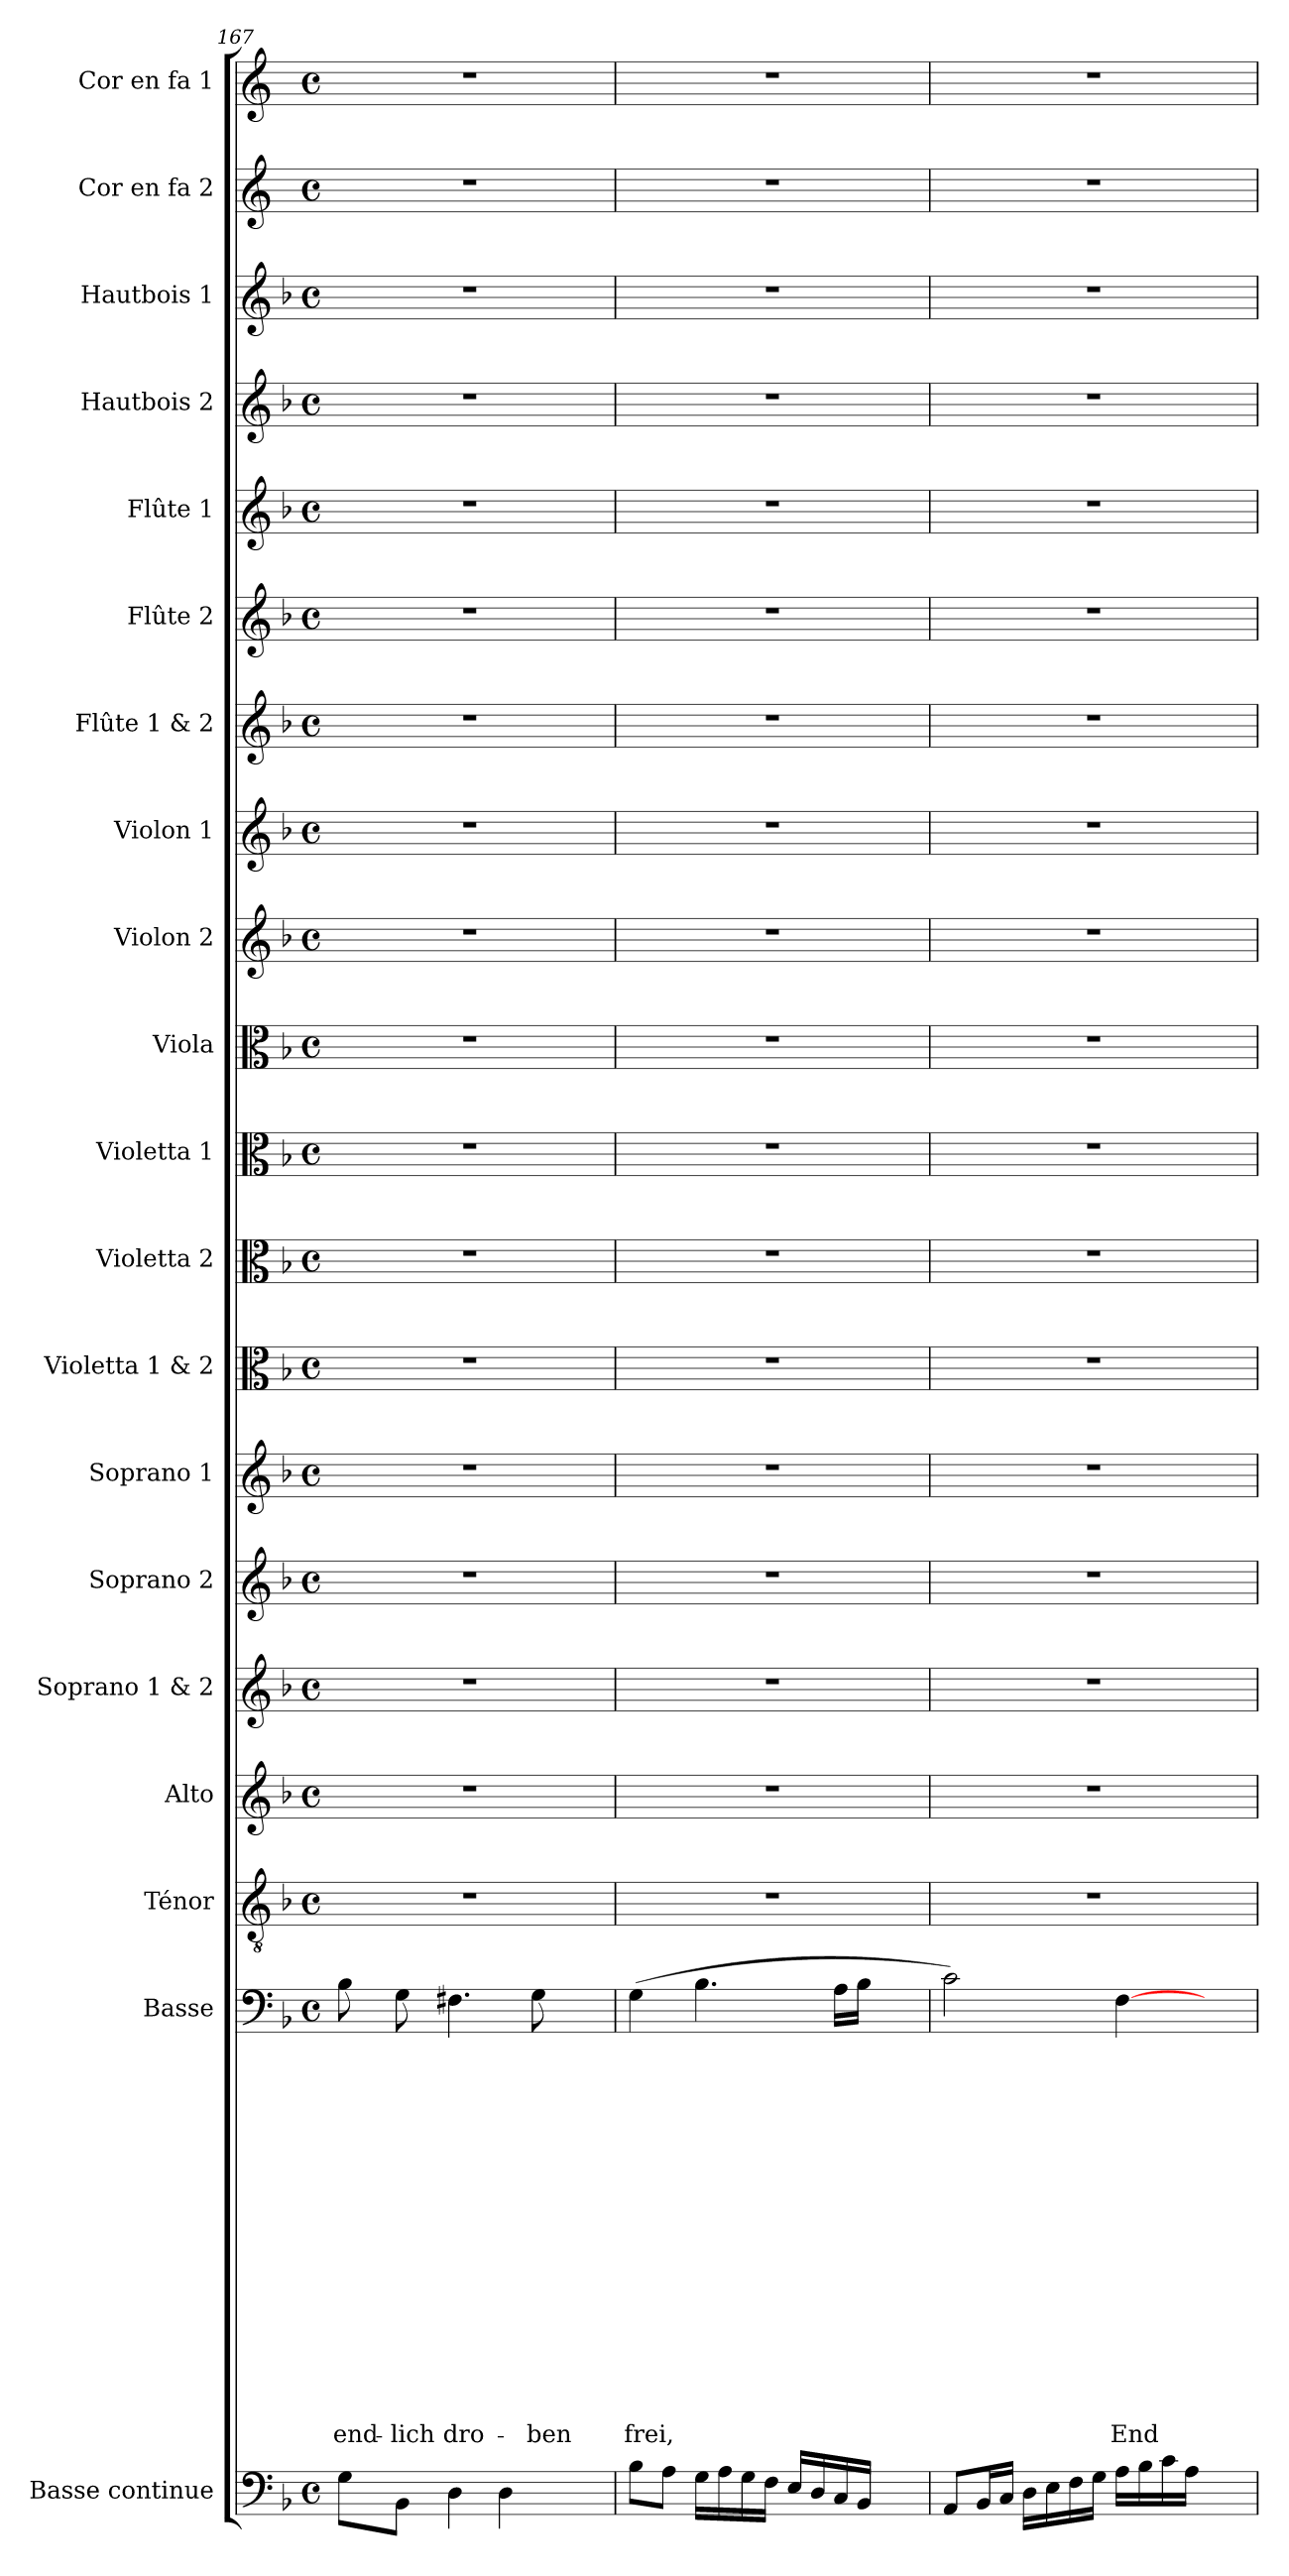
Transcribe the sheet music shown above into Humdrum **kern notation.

**kern	**kern	**text	**text	**text	**text	**text	**text	**text	**text	**text	**text	**text	**text	**text	**text	**text	**text	**text	**kern	**kern	**kern	**kern	**kern	**kern	**kern	**kern	**kern	**kern	**kern	**kern	**kern	**kern	**kern	**kern	**kern	**kern
*part20	*part19	*part19	*part19	*part19	*part19	*part19	*part19	*part19	*part19	*part19	*part19	*part19	*part19	*part19	*part19	*part19	*part19	*part19	*part18	*part17	*part16	*part15	*part14	*part13	*part12	*part11	*part10	*part9	*part8	*part7	*part6	*part5	*part4	*part3	*part2	*part1
*staff20	*staff19	*staff19	*staff19	*staff19	*staff19	*staff19	*staff19	*staff19	*staff19	*staff19	*staff19	*staff19	*staff19	*staff19	*staff19	*staff19	*staff19	*staff19	*staff18	*staff17	*staff16	*staff15	*staff14	*staff13	*staff12	*staff11	*staff10	*staff9	*staff8	*staff7	*staff6	*staff5	*staff4	*staff3	*staff2	*staff1
*I"Basse continue	*I"Basse	*	*	*	*	*	*	*	*	*	*	*	*	*	*	*	*	*	*I"Ténor	*I"Alto	*I"Soprano 1 & 2	*I"Soprano 2	*I"Soprano 1	*I"Violetta 1 & 2	*I"Violetta 2	*I"Violetta 1	*I"Viola	*I"Violon 2	*I"Violon 1	*I"Flûte 1 & 2	*I"Flûte 2	*I"Flûte 1	*I"Hautbois 2	*I"Hautbois 1	*I"Cor en fa 2	*I"Cor en fa 1
*I'BC	*I'Bas	*	*	*	*	*	*	*	*	*	*	*	*	*	*	*	*	*	*I'T	*I'A	*	*I'S 2	*I'S 1	*	*I'Vta 2	*I'Vta 1	*I'Vla	*I'Vln 2	*I'Vln 1	*	*I'Fl 2	*I'Fl 1	*I'Hb 2	*I'Hb 1	*I'Cor 2	*I'Cor 1
*clefF4	*clefF4	*	*	*	*	*	*	*	*	*	*	*	*	*	*	*	*	*	*clefGv2	*clefG2	*clefG2	*clefG2	*clefG2	*clefC3	*clefC3	*clefC3	*clefC3	*clefG2	*clefG2	*clefG2	*clefG2	*clefG2	*clefG2	*clefG2	*clefG2	*clefG2
*ITrd7c12	*	*	*	*	*	*	*	*	*	*	*	*	*	*	*	*	*	*	*	*	*	*	*	*	*	*	*	*	*	*	*	*	*	*	*ITrd4c7	*ITrd4c7
*k[b-]	*k[b-]	*	*	*	*	*	*	*	*	*	*	*	*	*	*	*	*	*	*k[b-]	*k[b-]	*k[b-]	*k[b-]	*k[b-]	*k[b-]	*k[b-]	*k[b-]	*k[b-]	*k[b-]	*k[b-]	*k[b-]	*k[b-]	*k[b-]	*k[b-]	*k[b-]	*k[b-]	*k[b-]
*F:	*F:	*	*	*	*	*	*	*	*	*	*	*	*	*	*	*	*	*	*F:	*F:	*F:	*F:	*F:	*F:	*F:	*F:	*F:	*F:	*F:	*F:	*F:	*F:	*F:	*F:	*F:	*F:
*M4/4	*M4/4	*	*	*	*	*	*	*	*	*	*	*	*	*	*	*	*	*	*M4/4	*M4/4	*M4/4	*M4/4	*M4/4	*M4/4	*M4/4	*M4/4	*M4/4	*M4/4	*M4/4	*M4/4	*M4/4	*M4/4	*M4/4	*M4/4	*M4/4	*M4/4
*met(c)	*met(c)	*	*	*	*	*	*	*	*	*	*	*	*	*	*	*	*	*	*met(c)	*met(c)	*met(c)	*met(c)	*met(c)	*met(c)	*met(c)	*met(c)	*met(c)	*met(c)	*met(c)	*met(c)	*met(c)	*met(c)	*met(c)	*met(c)	*met(c)	*met(c)
=167	=167	=167	=167	=167	=167	=167	=167	=167	=167	=167	=167	=167	=167	=167	=167	=167	=167	=167	=167	=167	=167	=167	=167	=167	=167	=167	=167	=167	=167	=167	=167	=167	=167	=167	=167	=167
!	!	!	!	!	!	!	!	!	!	!	!	!	!	!	!	!	!	!LO:LY:b	!	!	!	!	!	!	!	!	!	!	!	!	!	!	!	!	!	!
8GG\L	8B-\	.	.	.	.	.	.	.	.	.	.	.	.	.	.	.	.	end-	1r	1r	1r	1r	1r	1r	1r	1r	1r	1r	1r	1r	1r	1r	1r	1r	1r	1r
!	!	!	!	!	!	!	!	!	!	!	!	!	!	!	!	!	!	!LO:LY:b	!	!	!	!	!	!	!	!	!	!	!	!	!	!	!	!	!	!
8BBB-\J	8G\	.	.	.	.	.	.	.	.	.	.	.	.	.	.	.	.	-lich	.	.	.	.	.	.	.	.	.	.	.	.	.	.	.	.	.	.
!	!	!	!	!	!	!	!	!	!	!	!	!	!	!	!	!	!	!LO:LY:b	!	!	!	!	!	!	!	!	!	!	!	!	!	!	!	!	!	!
4DD\	4.F#X\	.	.	.	.	.	.	.	.	.	.	.	.	.	.	.	.	dro-	.	.	.	.	.	.	.	.	.	.	.	.	.	.	.	.	.	.
4DD\	.	.	.	.	.	.	.	.	.	.	.	.	.	.	.	.	.	.	.	.	.	.	.	.	.	.	.	.	.	.	.	.	.	.	.	.
!	!	!	!	!	!	!	!	!	!	!	!	!	!	!	!	!	!	!LO:LY:b	!	!	!	!	!	!	!	!	!	!	!	!	!	!	!	!	!	!
.	8G\	.	.	.	.	.	.	.	.	.	.	.	.	.	.	.	.	-ben	.	.	.	.	.	.	.	.	.	.	.	.	.	.	.	.	.	.
4ryy	4ryy	.	.	.	.	.	.	.	.	.	.	.	.	.	.	.	.	.	.	.	.	.	.	.	.	.	.	.	.	.	.	.	.	.	.	.
=168	=168	=168	=168	=168	=168	=168	=168	=168	=168	=168	=168	=168	=168	=168	=168	=168	=168	=168	=168	=168	=168	=168	=168	=168	=168	=168	=168	=168	=168	=168	=168	=168	=168	=168	=168	=168
!	!	!	!	!	!	!	!	!	!	!	!	!	!	!	!	!	!	!LO:LY:b	!	!	!	!	!	!	!	!	!	!	!	!	!	!	!	!	!	!
8BB-\L	(>4G\	.	.	.	.	.	.	.	.	.	.	.	.	.	.	.	.	frei,	1r	1r	1r	1r	1r	1r	1r	1r	1r	1r	1r	1r	1r	1r	1r	1r	1r	1r
8AA\J	.	.	.	.	.	.	.	.	.	.	.	.	.	.	.	.	.	.	.	.	.	.	.	.	.	.	.	.	.	.	.	.	.	.	.	.
16GG\LL	4.B-\	.	.	.	.	.	.	.	.	.	.	.	.	.	.	.	.	.	.	.	.	.	.	.	.	.	.	.	.	.	.	.	.	.	.	.
16AA\	.	.	.	.	.	.	.	.	.	.	.	.	.	.	.	.	.	.	.	.	.	.	.	.	.	.	.	.	.	.	.	.	.	.	.	.
16GG\	.	.	.	.	.	.	.	.	.	.	.	.	.	.	.	.	.	.	.	.	.	.	.	.	.	.	.	.	.	.	.	.	.	.	.	.
16FF\JJ	.	.	.	.	.	.	.	.	.	.	.	.	.	.	.	.	.	.	.	.	.	.	.	.	.	.	.	.	.	.	.	.	.	.	.	.
16EE/LL	.	.	.	.	.	.	.	.	.	.	.	.	.	.	.	.	.	.	.	.	.	.	.	.	.	.	.	.	.	.	.	.	.	.	.	.
16DD/	.	.	.	.	.	.	.	.	.	.	.	.	.	.	.	.	.	.	.	.	.	.	.	.	.	.	.	.	.	.	.	.	.	.	.	.
16CC/	16A\LL	.	.	.	.	.	.	.	.	.	.	.	.	.	.	.	.	.	.	.	.	.	.	.	.	.	.	.	.	.	.	.	.	.	.	.
16BBB-/JJ	16B-\JJ	.	.	.	.	.	.	.	.	.	.	.	.	.	.	.	.	.	.	.	.	.	.	.	.	.	.	.	.	.	.	.	.	.	.	.
4ryy	4ryy	.	.	.	.	.	.	.	.	.	.	.	.	.	.	.	.	.	.	.	.	.	.	.	.	.	.	.	.	.	.	.	.	.	.	.
=169	=169	=169	=169	=169	=169	=169	=169	=169	=169	=169	=169	=169	=169	=169	=169	=169	=169	=169	=169	=169	=169	=169	=169	=169	=169	=169	=169	=169	=169	=169	=169	=169	=169	=169	=169	=169
8AAA/L	2c\)	.	.	.	.	.	.	.	.	.	.	.	.	.	.	.	.	.	1r	1r	1r	1r	1r	1r	1r	1r	1r	1r	1r	1r	1r	1r	1r	1r	1r	1r
16BBB-/L	.	.	.	.	.	.	.	.	.	.	.	.	.	.	.	.	.	.	.	.	.	.	.	.	.	.	.	.	.	.	.	.	.	.	.	.
16CC/JJ	.	.	.	.	.	.	.	.	.	.	.	.	.	.	.	.	.	.	.	.	.	.	.	.	.	.	.	.	.	.	.	.	.	.	.	.
16DD\LL	.	.	.	.	.	.	.	.	.	.	.	.	.	.	.	.	.	.	.	.	.	.	.	.	.	.	.	.	.	.	.	.	.	.	.	.
16EE\	.	.	.	.	.	.	.	.	.	.	.	.	.	.	.	.	.	.	.	.	.	.	.	.	.	.	.	.	.	.	.	.	.	.	.	.
16FF\	.	.	.	.	.	.	.	.	.	.	.	.	.	.	.	.	.	.	.	.	.	.	.	.	.	.	.	.	.	.	.	.	.	.	.	.
16GG\JJ	.	.	.	.	.	.	.	.	.	.	.	.	.	.	.	.	.	.	.	.	.	.	.	.	.	.	.	.	.	.	.	.	.	.	.	.
!	!	!	!	!	!	!	!	!	!	!	!	!	!	!	!	!	!	!LO:LY:b	!	!	!	!	!	!	!	!	!	!	!	!	!	!	!	!	!	!
16AA\LL	[4F\	.	.	.	.	.	.	.	.	.	.	.	.	.	.	.	.	End-	.	.	.	.	.	.	.	.	.	.	.	.	.	.	.	.	.	.
16BB-\	.	.	.	.	.	.	.	.	.	.	.	.	.	.	.	.	.	.	.	.	.	.	.	.	.	.	.	.	.	.	.	.	.	.	.	.
16C\	.	.	.	.	.	.	.	.	.	.	.	.	.	.	.	.	.	.	.	.	.	.	.	.	.	.	.	.	.	.	.	.	.	.	.	.
16AA\JJ	.	.	.	.	.	.	.	.	.	.	.	.	.	.	.	.	.	.	.	.	.	.	.	.	.	.	.	.	.	.	.	.	.	.	.	.
4ryy	4ryy	.	.	.	.	.	.	.	.	.	.	.	.	.	.	.	.	.	.	.	.	.	.	.	.	.	.	.	.	.	.	.	.	.	.	.
=	=	=	=	=	=	=	=	=	=	=	=	=	=	=	=	=	=	=	=	=	=	=	=	=	=	=	=	=	=	=	=	=	=	=	=	=
*-	*-	*-	*-	*-	*-	*-	*-	*-	*-	*-	*-	*-	*-	*-	*-	*-	*-	*-	*-	*-	*-	*-	*-	*-	*-	*-	*-	*-	*-	*-	*-	*-	*-	*-	*-	*-
